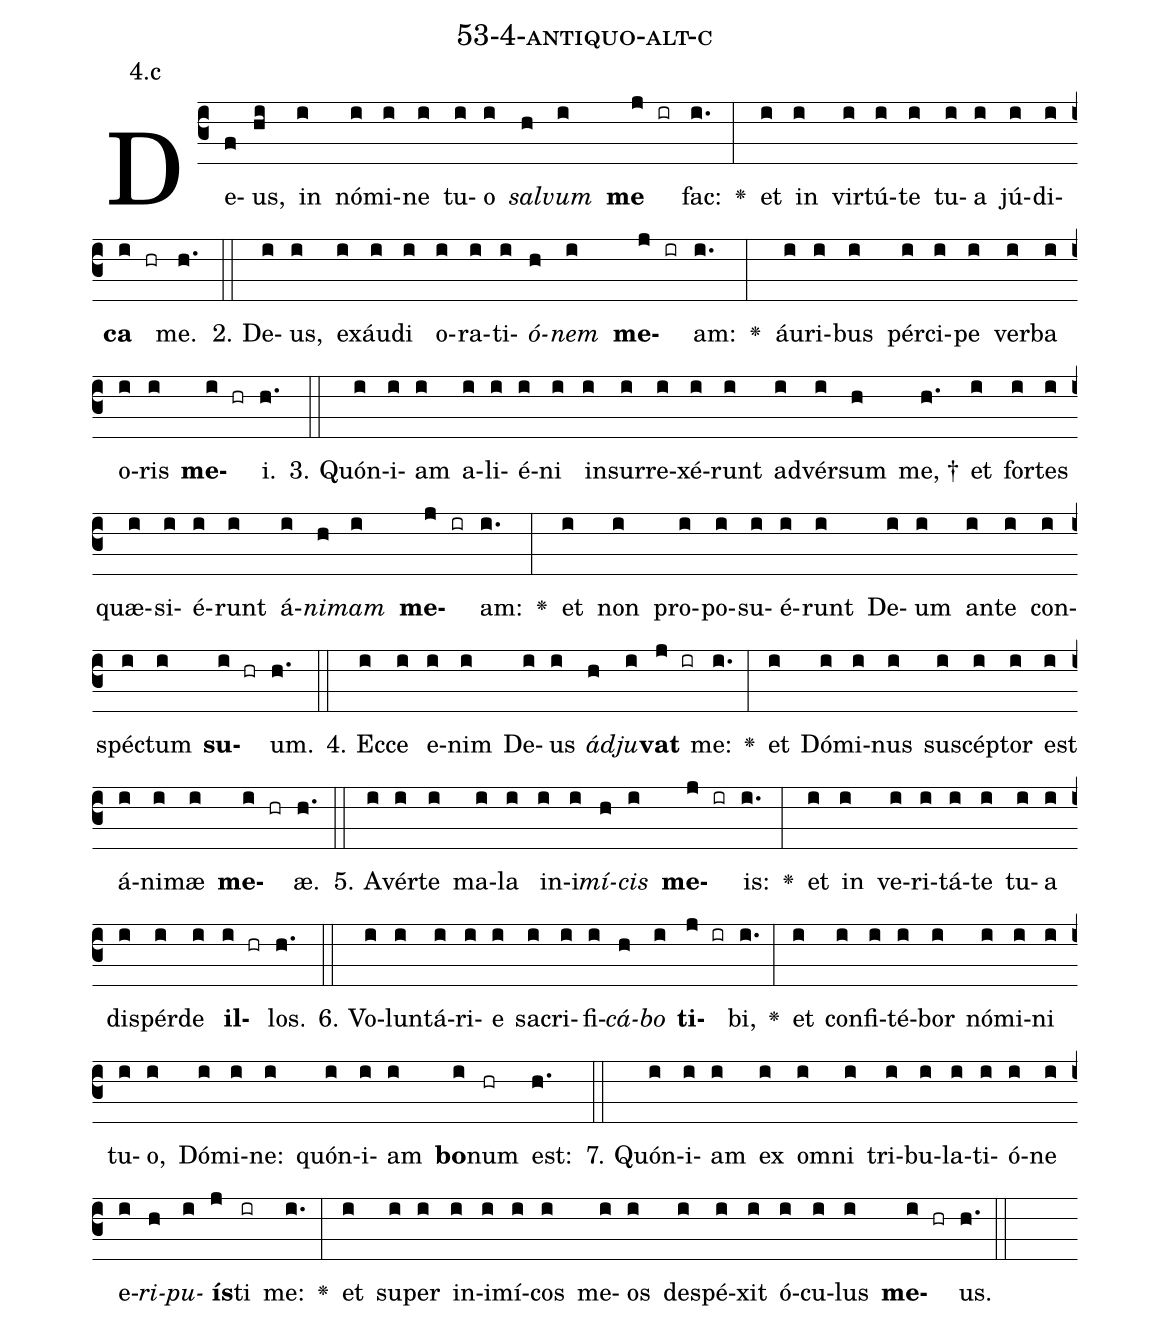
name: 53-4-antiquo-alt-c;
annotation: 4.c;
%%
(c3)De(f)us,(hi) in(i) nó(i)mi(i)ne(i) tu(i)o(i) <i>sal</i>(h)<i>vum</i>(i) <b>me</b>(j ir) fac:(i.) <v>\greheightstar</v>(:) et(i) in(i) vir(i)tú(i)te(i) tu(i)a(i) jú(i)di(i)<b>ca</b>(i hr) me.(h.) (::)
2. De(i)us,(i) ex(i)áu(i)di(i) o(i)ra(i)ti(i)<i>ó</i>(h)<i>nem</i>(i) <b>me</b>(j ir)am:(i.) <v>\greheightstar</v>(:) áu(i)ri(i)bus(i) pér(i)ci(i)pe(i) ver(i)ba(i) o(i)ris(i) <b>me</b>(i hr)i.(h.) (::)
3. Quón(i)i(i)am(i) a(i)li(i)é(i)ni(i) in(i)sur(i)re(i)xé(i)runt(i) ad(i)vér(i)sum(h) me, †(h.) et(i) for(i)tes(i) quæ(i)si(i)é(i)runt(i) á(i)<i>ni</i>(h)<i>mam</i>(i) <b>me</b>(j ir)am:(i.) <v>\greheightstar</v>(:) et(i) non(i) pro(i)po(i)su(i)é(i)runt(i) De(i)um(i) an(i)te(i) con(i)spéc(i)tum(i) <b>su</b>(i hr)um.(h.) (::)
4. Ec(i)ce(i) e(i)nim(i) De(i)us(i) <i>ád</i>(h)<i>ju</i>(i)<b>vat</b>(j ir) me:(i.) <v>\greheightstar</v>(:) et(i) Dó(i)mi(i)nus(i) su(i)scép(i)tor(i) est(i) á(i)ni(i)mæ(i) <b>me</b>(i hr)æ.(h.) (::)
5. A(i)vér(i)te(i) ma(i)la(i) in(i)i(i)<i>mí</i>(h)<i>cis</i>(i) <b>me</b>(j ir)is:(i.) <v>\greheightstar</v>(:) et(i) in(i) ve(i)ri(i)tá(i)te(i) tu(i)a(i) dis(i)pér(i)de(i) <b>il</b>(i hr)los.(h.) (::)
6. Vo(i)lun(i)tá(i)ri(i)e(i) sa(i)cri(i)fi(i)<i>cá</i>(h)<i>bo</i>(i) <b>ti</b>(j ir)bi,(i.) <v>\greheightstar</v>(:) et(i) con(i)fi(i)té(i)bor(i) nó(i)mi(i)ni(i) tu(i)o,(i) Dó(i)mi(i)ne:(i) quón(i)i(i)am(i) <b>bo</b>(i)num(hr) est:(h.) (::)
7. Quón(i)i(i)am(i) ex(i) om(i)ni(i) tri(i)bu(i)la(i)ti(i)ó(i)ne(i) e(i)<i>ri</i>(h)<i>pu</i>(i)<b>ís</b>(j)ti(ir) me:(i.) <v>\greheightstar</v>(:) et(i) su(i)per(i) in(i)i(i)mí(i)cos(i) me(i)os(i) de(i)spé(i)xit(i) ó(i)cu(i)lus(i) <b>me</b>(i hr)us.(h.) (::)
